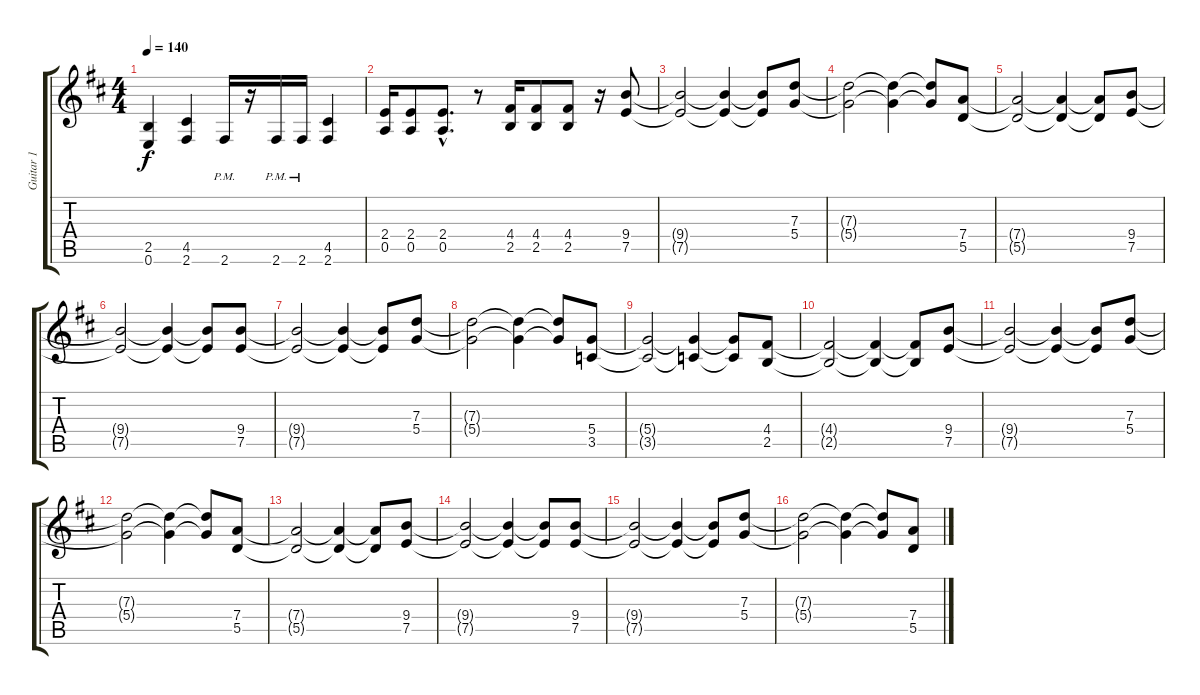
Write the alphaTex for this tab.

\track ("Guitar 1" "Guitar 1") {instrument distortionguitar}
\staff {score tabs}
\tuning (E4 B3 G3 D3 A2 E2) {hide}
\ts (4 4)
\tempo 140
\clef g2
\ks d
(2.5 0.6).4{dy f} (4.5 2.6).4 2.6{pm}.16 r.16 2.6{pm}.16 2.6{pm}.16 (4.5 2.6).4 |
(2.4 0.5).16 (2.4 0.5).8 (2.4{hac} 0.5{hac}).8{d} r.8 (4.4 2.5).16 (4.4 2.5).8 (4.4 2.5).8 r.16 (9.4 7.5).8 |
(9.4{t} 7.5{t}).2 (9.4{t} 7.5{t}).4 (9.4{t} 7.5{t}).8 (7.3 5.4).8 |
(7.3{t} 5.4{t}).2 (7.3{t} 5.4{t}).4 (7.3{t} 5.4{t}).8 (7.4 5.5).8 |
(7.4{t} 5.5{t}).2 (7.4{t} 5.5{t}).4 (7.4{t} 5.5{t}).8 (9.4 7.5).8 |
(9.4{t} 7.5{t}).2 (9.4{t} 7.5{t}).4 (9.4{t} 7.5{t}).8 (9.4 7.5).8 |
(9.4{t} 7.5{t}).2 (9.4{t} 7.5{t}).4 (9.4{t} 7.5{t}).8 (7.3 5.4).8 |
(7.3{t} 5.4{t}).2 (7.3{t} 5.4{t}).4 (7.3{t} 5.4{t}).8 (5.4 3.5).8 |
(5.4{t} 3.5{t}).2 (5.4{t} 3.5{t}).4 (5.4{t} 3.5{t}).8 (4.4 2.5).8 |
(4.4{t} 2.5{t}).2 (4.4{t} 2.5{t}).4 (4.4{t} 2.5{t}).8 (9.4 7.5).8 |
(9.4{t} 7.5{t}).2 (9.4{t} 7.5{t}).4 (9.4{t} 7.5{t}).8 (7.3 5.4).8 |
(7.3{t} 5.4{t}).2 (7.3{t} 5.4{t}).4 (7.3{t} 5.4{t}).8 (7.4 5.5).8 |
(7.4{t} 5.5{t}).2 (7.4{t} 5.5{t}).4 (7.4{t} 5.5{t}).8 (9.4 7.5).8 |
(9.4{t} 7.5{t}).2 (9.4{t} 7.5{t}).4 (9.4{t} 7.5{t}).8 (9.4 7.5).8 |
(9.4{t} 7.5{t}).2 (9.4{t} 7.5{t}).4 (9.4{t} 7.5{t}).8 (7.3 5.4).8 |
(7.3{t} 5.4{t}).2 (7.3{t} 5.4{t}).4 (7.3{t} 5.4{t}).8 (7.4 5.5).8
